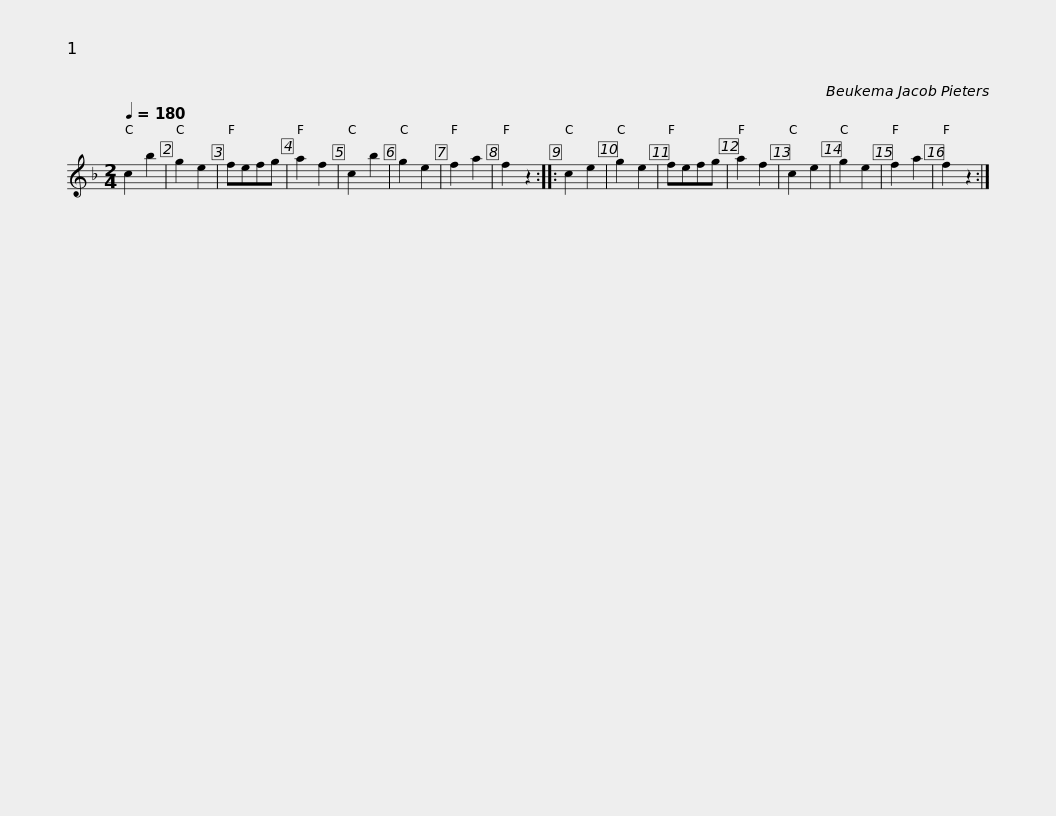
X:1
L:1/8
Q:1/4=180
M:2/4
I:linebreak $
K:F
V:1 treble
V:1
 c2 b2 | g2 e2 | fefg | a2 f2 | c2 b2 | %5
 g2 e2 | f2 a2 | f2 z2 ::$ c2 e2 | g2 e2 | %10
 fefg | a2 f2 | c2 e2 | g2 e2 | f2 a2 | %15
 f2 z2 :| %16
